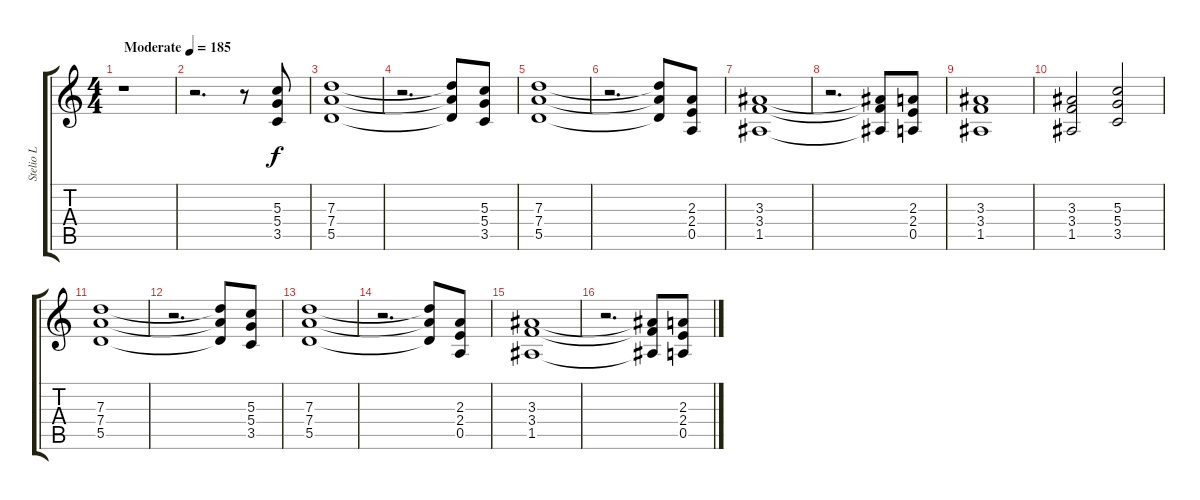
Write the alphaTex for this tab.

\track ("Stelio L" "Stelio L") {instrument overdrivenguitar}
\staff {score tabs}
\tuning (E4 B3 G3 D3 A2 E2) {hide}
\ts (4 4)
\tempo (185 "Moderate")
\clef g2
\ks c
r.1{dy f instrument overdrivenguitar} |
r.2{d} r.8 (5.3 5.4 3.5).8 |
(7.3 7.4 5.5).1 |
r.2{d} (7.3{t} 7.4{t} 5.5{t}).8 (5.3 5.4 3.5).8 |
(7.3 7.4 5.5).1 |
r.2{d} (7.3{t} 7.4{t} 5.5{t}).8 (2.3 2.4 0.5).8 |
(3.3 3.4 1.5).1 |
r.2{d} (3.3{t} 3.4{t} 1.5{t}).8 (2.3 2.4 0.5).8 |
(3.3 3.4 1.5).1 |
(3.3 3.4 1.5).2 (5.3 5.4 3.5).2 |
(7.3 7.4 5.5).1 |
r.2{d} (7.3{t} 7.4{t} 5.5{t}).8 (5.3 5.4 3.5).8 |
(7.3 7.4 5.5).1 |
r.2{d} (7.3{t} 7.4{t} 5.5{t}).8 (2.3 2.4 0.5).8 |
(3.3 3.4 1.5).1 |
r.2{d} (3.3{t} 3.4{t} 1.5{t}).8 (2.3 2.4 0.5).8
